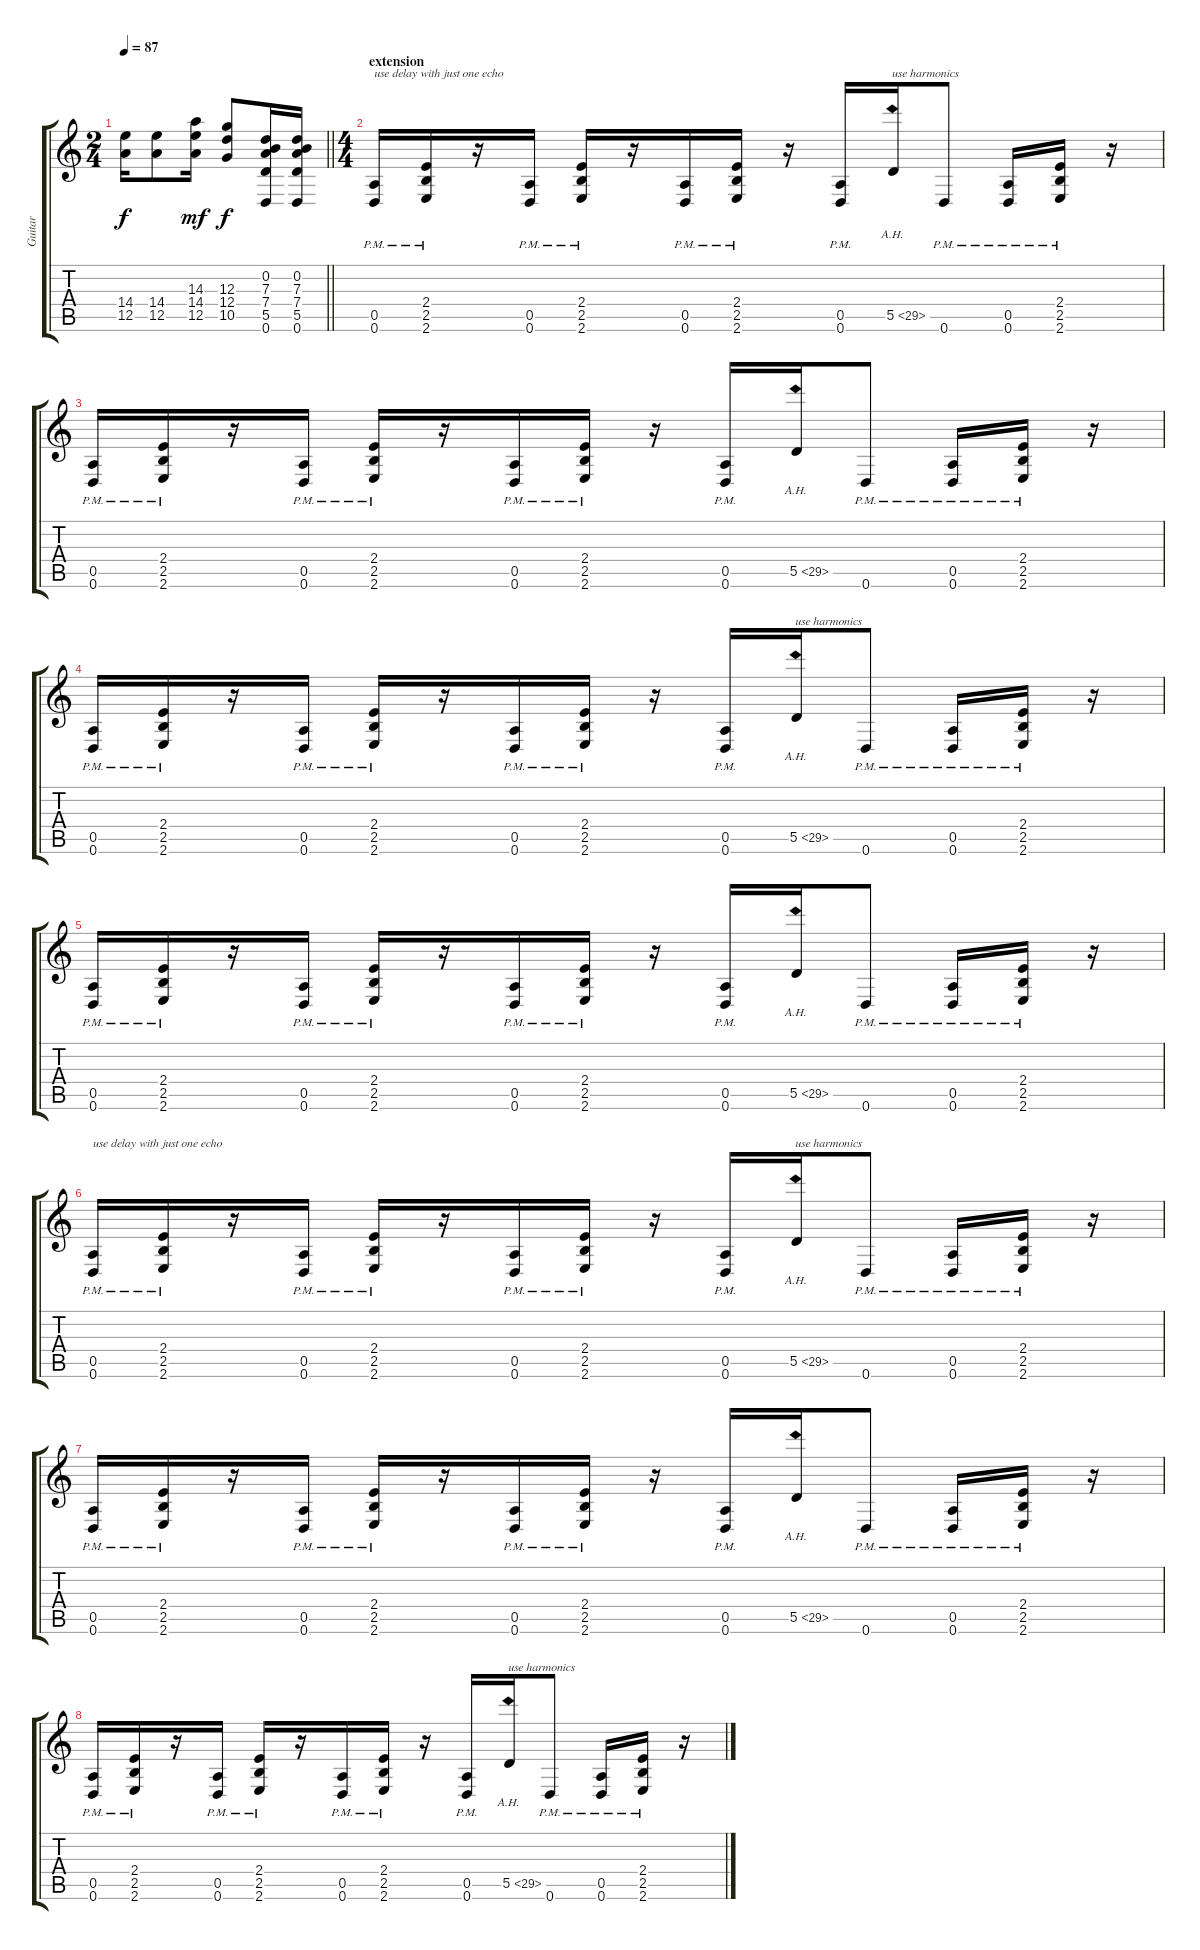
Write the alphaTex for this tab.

\track ("Guitar" "Guitar") {instrument overdrivenguitar}
\staff {score tabs}
\tuning (E4 B3 G3 D3 A2 D2) {hide}
\ts (2 4)
\tempo 87
\clef g2
\barLineRight lightlight
\ks c
(14.4{t} 12.5{t}).16{dy f} (14.4 12.5).8 (14.3 14.4 12.5).16{dy mf volume 13 instrument overdrivenguitar} (12.3 12.4 10.5).8{dy f} (0.2 7.3 7.4 5.5 0.6).16 (0.2 7.3 7.4 5.5 0.6).16 |
\ts (4 4)
\section ("" "extension")
(0.5{pm} 0.6{pm}).16{txt "use delay with just one echo"} (2.4{pm} 2.5{pm} 2.6{pm}).16 r.16 (0.5{pm} 0.6{pm}).16 (2.4{pm} 2.5{pm} 2.6{pm}).16 r.16 (0.5{pm} 0.6{pm}).16 (2.4{pm} 2.5{pm} 2.6{pm}).16 r.16 (0.5{pm} 0.6{pm}).16 5.5{ah 24}.16{txt "use harmonics"} 0.6{pm}.8 (0.5{pm} 0.6{pm}).16 (2.4{pm} 2.5{pm} 2.6{pm}).16 r.16 |
(0.5{pm} 0.6{pm}).16 (2.4{pm} 2.5{pm} 2.6{pm}).16 r.16 (0.5{pm} 0.6{pm}).16 (2.4{pm} 2.5{pm} 2.6{pm}).16 r.16 (0.5{pm} 0.6{pm}).16 (2.4{pm} 2.5{pm} 2.6{pm}).16 r.16 (0.5{pm} 0.6{pm}).16 5.5{ah 24}.16 0.6{pm}.8 (0.5{pm} 0.6{pm}).16 (2.4{pm} 2.5{pm} 2.6{pm}).16 r.16 |
(0.5{pm} 0.6{pm}).16 (2.4{pm} 2.5{pm} 2.6{pm}).16 r.16 (0.5{pm} 0.6{pm}).16 (2.4{pm} 2.5{pm} 2.6{pm}).16 r.16 (0.5{pm} 0.6{pm}).16 (2.4{pm} 2.5{pm} 2.6{pm}).16 r.16 (0.5{pm} 0.6{pm}).16 5.5{ah 24}.16{txt "use harmonics"} 0.6{pm}.8 (0.5{pm} 0.6{pm}).16 (2.4{pm} 2.5{pm} 2.6{pm}).16 r.16 |
(0.5{pm} 0.6{pm}).16 (2.4{pm} 2.5{pm} 2.6{pm}).16 r.16 (0.5{pm} 0.6{pm}).16 (2.4{pm} 2.5{pm} 2.6{pm}).16 r.16 (0.5{pm} 0.6{pm}).16 (2.4{pm} 2.5{pm} 2.6{pm}).16 r.16 (0.5{pm} 0.6{pm}).16 5.5{ah 24}.16 0.6{pm}.8 (0.5{pm} 0.6{pm}).16 (2.4{pm} 2.5{pm} 2.6{pm}).16 r.16 |
(0.5{pm} 0.6{pm}).16{txt "use delay with just one echo"} (2.4{pm} 2.5{pm} 2.6{pm}).16 r.16 (0.5{pm} 0.6{pm}).16 (2.4{pm} 2.5{pm} 2.6{pm}).16 r.16 (0.5{pm} 0.6{pm}).16 (2.4{pm} 2.5{pm} 2.6{pm}).16 r.16 (0.5{pm} 0.6{pm}).16 5.5{ah 24}.16{txt "use harmonics"} 0.6{pm}.8 (0.5{pm} 0.6{pm}).16 (2.4{pm} 2.5{pm} 2.6{pm}).16 r.16 |
(0.5{pm} 0.6{pm}).16 (2.4{pm} 2.5{pm} 2.6{pm}).16 r.16 (0.5{pm} 0.6{pm}).16 (2.4{pm} 2.5{pm} 2.6{pm}).16 r.16 (0.5{pm} 0.6{pm}).16 (2.4{pm} 2.5{pm} 2.6{pm}).16 r.16 (0.5{pm} 0.6{pm}).16 5.5{ah 24}.16 0.6{pm}.8 (0.5{pm} 0.6{pm}).16 (2.4{pm} 2.5{pm} 2.6{pm}).16 r.16 |
(0.5{pm} 0.6{pm}).16 (2.4{pm} 2.5{pm} 2.6{pm}).16 r.16 (0.5{pm} 0.6{pm}).16 (2.4{pm} 2.5{pm} 2.6{pm}).16 r.16 (0.5{pm} 0.6{pm}).16 (2.4{pm} 2.5{pm} 2.6{pm}).16 r.16 (0.5{pm} 0.6{pm}).16 5.5{ah 24}.16{txt "use harmonics"} 0.6{pm}.8 (0.5{pm} 0.6{pm}).16 (2.4{pm} 2.5{pm} 2.6{pm}).16 r.16
